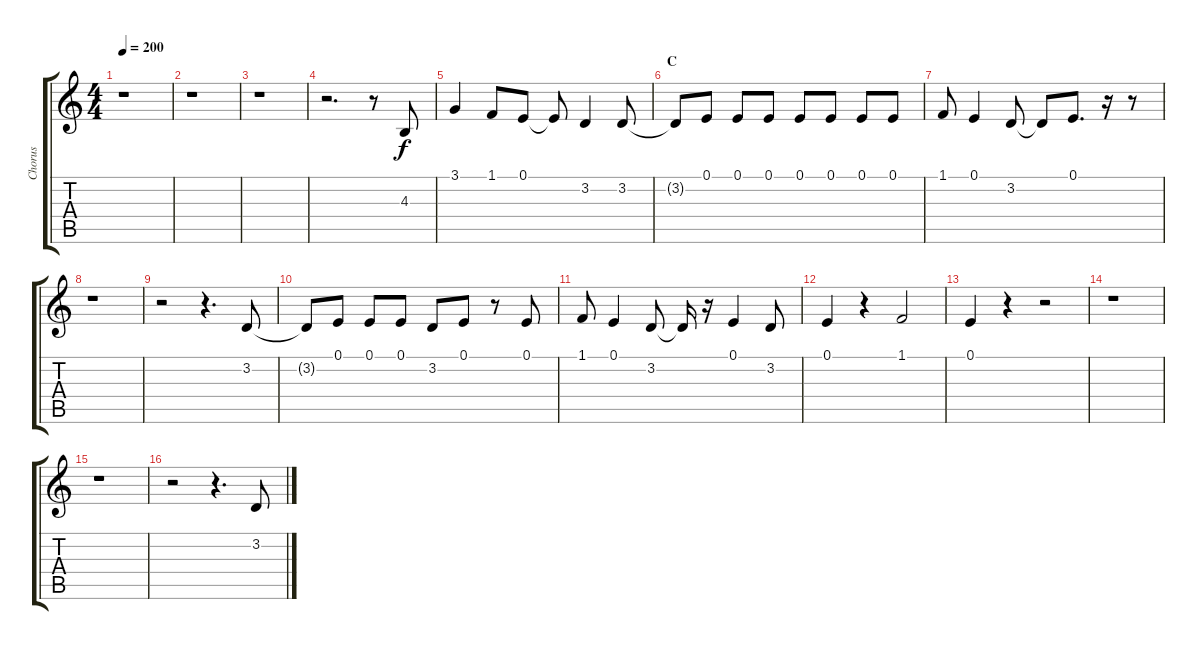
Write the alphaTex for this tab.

\track ("Chorus" "Chorus") {instrument altosax}
\staff {score tabs}
\tuning (E4 B3 G3 D3 A2 E2) {hide}
\ts (4 4)
\tempo 200
\clef g2
\ks c
r.1{dy f} |
r.1 |
r.1 |
r.2{d} r.8 4.3.8 |
3.1.4 1.1.8 0.1.8 0.1{t}.8 3.2.4 3.2.8 |
\section ("" "C")
3.2{t}.8 0.1.8 0.1.8 0.1.8 0.1.8 0.1.8 0.1.8 0.1.8 |
1.1.8 0.1.4 3.2.8 3.2{t}.8 0.1.8{d} r.16 r.8 |
r.1 |
r.2 r.4{d} 3.2.8 |
3.2{t}.8 0.1.8 0.1.8 0.1.8 3.2.8 0.1.8 r.8 0.1.8 |
1.1.8 0.1.4 3.2.8 3.2{t}.16 r.16 0.1.4 3.2.8 |
0.1.4 r.4 1.1.2 |
0.1.4 r.4 r.2 |
r.1 |
r.1 |
r.2 r.4{d} 3.2.8
